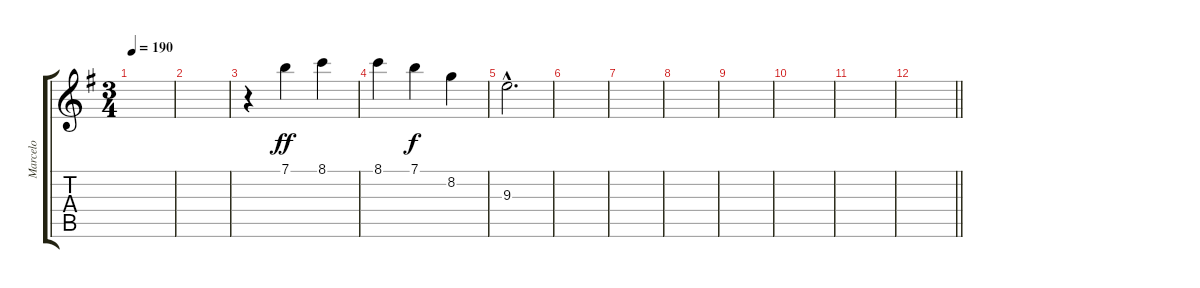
\track ("Marcelo" "Marcelo") {instrument brightacousticpiano}
\staff {score tabs}
\tuning (E5 B4 G4 D4 A3 E3) {hide}
\ts (3 4)
\tempo 190
\clef g2
\ks g
|
|
r.4 7.1.4{dy ff} 8.1.4 |
8.1.4 7.1.4{dy f} 8.2.4 |
9.3{hac}.2{d} |
|
|
|
|
|
|
\barLineRight lightlight
